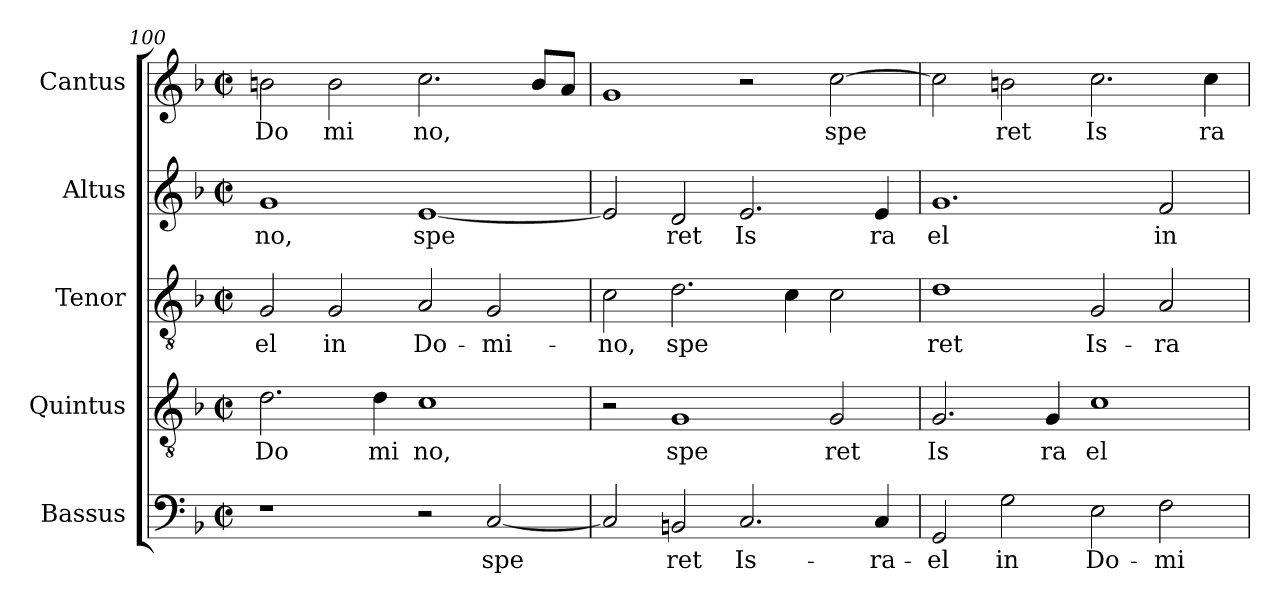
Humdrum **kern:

**kern	**text	**kern	**text	**kern	**text	**kern	**text	**kern	**text
*part5	*part5	*part4	*part4	*part3	*part3	*part2	*part2	*part1	*part1
*staff5	*staff5	*staff4	*staff4	*staff3	*staff3	*staff2	*staff2	*staff1	*staff1
*I"Bassus	*	*I"Quintus	*	*I"Tenor	*	*I"Altus	*	*I"Cantus	*
*clefF4	*	*clefGv2	*	*clefGv2	*	*clefG2	*	*clefG2	*
*k[b-]	*	*k[b-]	*	*k[b-]	*	*k[b-]	*	*k[b-]	*
*F:	*	*F:	*	*F:	*	*F:	*	*F:	*
*M2/2	*	*M2/2	*	*M2/2	*	*M2/2	*	*M2/2	*
*met(c|)	*	*met(c|)	*	*met(c|)	*	*met(c|)	*	*met(c|)	*
=100	=100	=100	=100	=100	=100	=100	=100	=100	=100
!	!	!	!LO:LY:b:cj	!	!LO:LY:b:cj	!	!LO:LY:b:cj	!	!LO:LY:b:cj
1r	.	2.d\	Do	2G/	-el	1g	no,	2bn\	Do
!	!	!	!	!	!LO:LY:b:cj	!	!	!	!LO:LY:b:cj
.	.	.	.	2G/	in	.	.	2b\	mi
!	!	!	!LO:LY:b:cj	!	!	!	!	!	!
.	.	4d\	mi	.	.	.	.	.	.
!	!	!	!LO:LY:b:cj	!	!LO:LY:b:cj	!	!LO:LY:b:cj	!	!LO:LY:b:cj
2r	.	1c	no,	2A/	Do-	[<1e	spe	2.cc\	no,
!	!LO:LY:b:cj	!	!	!	!LO:LY:b:cj	!	!	!	!
[<2C/	spe-	.	.	2G/	-mi-	.	.	.	.
!	!	!	!	!	!	!	!	!	!LO:LY:b:cj
.	.	.	.	.	.	.	.	8b/L	.
!	!	!	!	!	!	!	!	!	!LO:LY:b:cj
.	.	.	.	.	.	.	.	8a/J	.
=101	=101	=101	=101	=101	=101	=101	=101	=101	=101
!	!LO:LY:b:cj	!	!	!	!LO:LY:b:cj	!	!LO:LY:b:cj	!	!LO:LY:b:cj
2C/]	--	2r	.	2c\	-no,	2e/]	.	1g	.
!	!LO:LY:b:cj	!	!LO:LY:b:cj	!	!LO:LY:b:cj	!	!LO:LY:b:cj	!	!
2BBn/	-ret	1G	spe	2.d\	spe-	2d/	ret	.	.
!	!LO:LY:b:cj	!	!	!	!	!	!LO:LY:b:cj	!	!
2.C/	Is-	.	.	.	.	2.e/	Is	2r	.
!	!	!	!	!	!LO:LY:b:cj	!	!	!	!
.	.	.	.	4c\	--	.	.	.	.
!	!	!	!LO:LY:b:cj	!	!LO:LY:b:cj	!	!	!	!LO:LY:b:cj
.	.	2G/	ret	2c\	--	.	.	[>2cc\	spe
!	!LO:LY:b:cj	!	!	!	!	!	!LO:LY:b:cj	!	!
4C/	-ra-	.	.	.	.	4e/	ra	.	.
=102	=102	=102	=102	=102	=102	=102	=102	=102	=102
!	!LO:LY:b:cj	!	!LO:LY:b:cj	!	!LO:LY:b:cj	!	!LO:LY:b:cj	!	!LO:LY:b:cj
2GG/	-el	2.G/	Is	1d	-ret	1.g	el	2cc\]	.
!	!LO:LY:b:cj	!	!	!	!	!	!	!	!LO:LY:b:cj
2G\	in	.	.	.	.	.	.	2bn\	ret
!	!	!	!LO:LY:b:cj	!	!	!	!	!	!
.	.	4G/	ra	.	.	.	.	.	.
!	!LO:LY:b:cj	!	!LO:LY:b:cj	!	!LO:LY:b:cj	!	!	!	!LO:LY:b:cj
2E\	Do-	1c	el	2G/	Is-	.	.	2.cc\	Is
!	!LO:LY:b:cj	!	!	!	!LO:LY:b:cj	!	!LO:LY:b:cj	!	!
2F\	-mi-	.	.	2A/	-ra-	2f/	in	.	.
!	!	!	!	!	!	!	!	!	!LO:LY:b:cj
.	.	.	.	.	.	.	.	4cc\	ra
=	=	=	=	=	=	=	=	=	=
*-	*-	*-	*-	*-	*-	*-	*-	*-	*-
